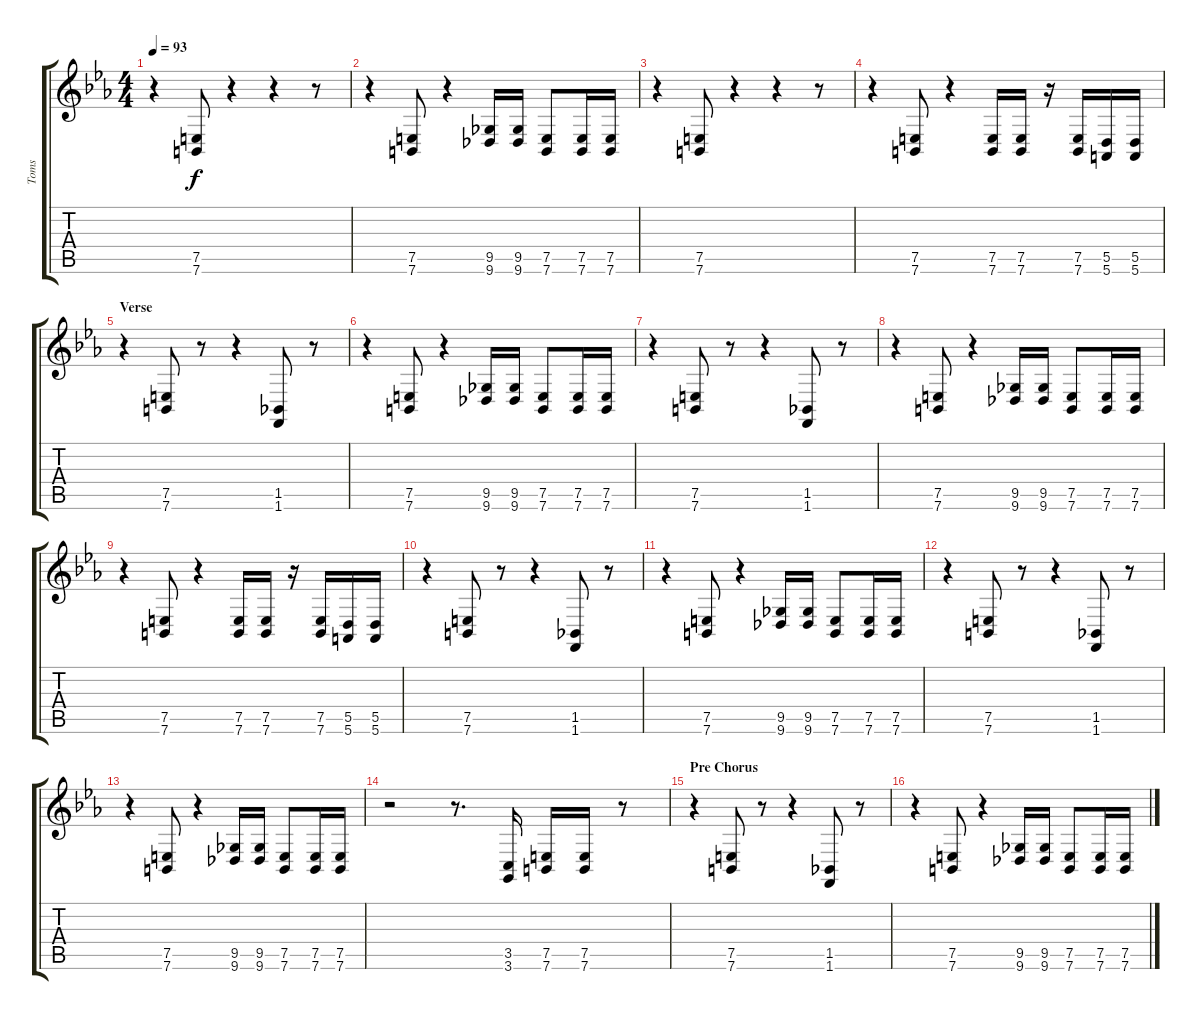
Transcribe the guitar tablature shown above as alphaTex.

\track ("Toms" "Toms") {instrument melodictom}
\staff {score tabs}
\tuning (E4 B3 G3 D3 A2 E2) {hide}
\ts (4 4)
\tempo 93
\clef g2
\ks eb
r.4{dy f} (7.5 7.6).8 r.4 r.4 r.8 |
r.4 (7.5 7.6).8 r.4 (9.5 9.6).16 (9.5 9.6).16 (7.5 7.6).8 (7.5 7.6).16 (7.5 7.6).16 |
r.4 (7.5 7.6).8 r.4 r.4 r.8 |
r.4 (7.5 7.6).8 r.4 (7.5 7.6).16 (7.5 7.6).16 r.16 (7.5 7.6).16 (5.5 5.6).16 (5.5 5.6).16 |
\section ("" "Verse")
r.4 (7.5 7.6).8 r.8 r.4 (1.5 1.6).8 r.8 |
r.4 (7.5 7.6).8 r.4 (9.5 9.6).16 (9.5 9.6).16 (7.5 7.6).8 (7.5 7.6).16 (7.5 7.6).16 |
r.4 (7.5 7.6).8 r.8 r.4 (1.5 1.6).8 r.8 |
r.4 (7.5 7.6).8 r.4 (9.5 9.6).16 (9.5 9.6).16 (7.5 7.6).8 (7.5 7.6).16 (7.5 7.6).16 |
r.4 (7.5 7.6).8 r.4 (7.5 7.6).16 (7.5 7.6).16 r.16 (7.5 7.6).16 (5.5 5.6).16 (5.5 5.6).16 |
r.4 (7.5 7.6).8 r.8 r.4 (1.5 1.6).8 r.8 |
r.4 (7.5 7.6).8 r.4 (9.5 9.6).16 (9.5 9.6).16 (7.5 7.6).8 (7.5 7.6).16 (7.5 7.6).16 |
r.4 (7.5 7.6).8 r.8 r.4 (1.5 1.6).8 r.8 |
r.4 (7.5 7.6).8 r.4 (9.5 9.6).16 (9.5 9.6).16 (7.5 7.6).8 (7.5 7.6).16 (7.5 7.6).16 |
r.2 r.8{d} (3.5 3.6).16 (7.5 7.6).16 (7.5 7.6).16 r.8 |
\section ("" "Pre Chorus")
r.4 (7.5 7.6).8 r.8 r.4 (1.5 1.6).8 r.8 |
r.4 (7.5 7.6).8 r.4 (9.5 9.6).16 (9.5 9.6).16 (7.5 7.6).8 (7.5 7.6).16 (7.5 7.6).16
